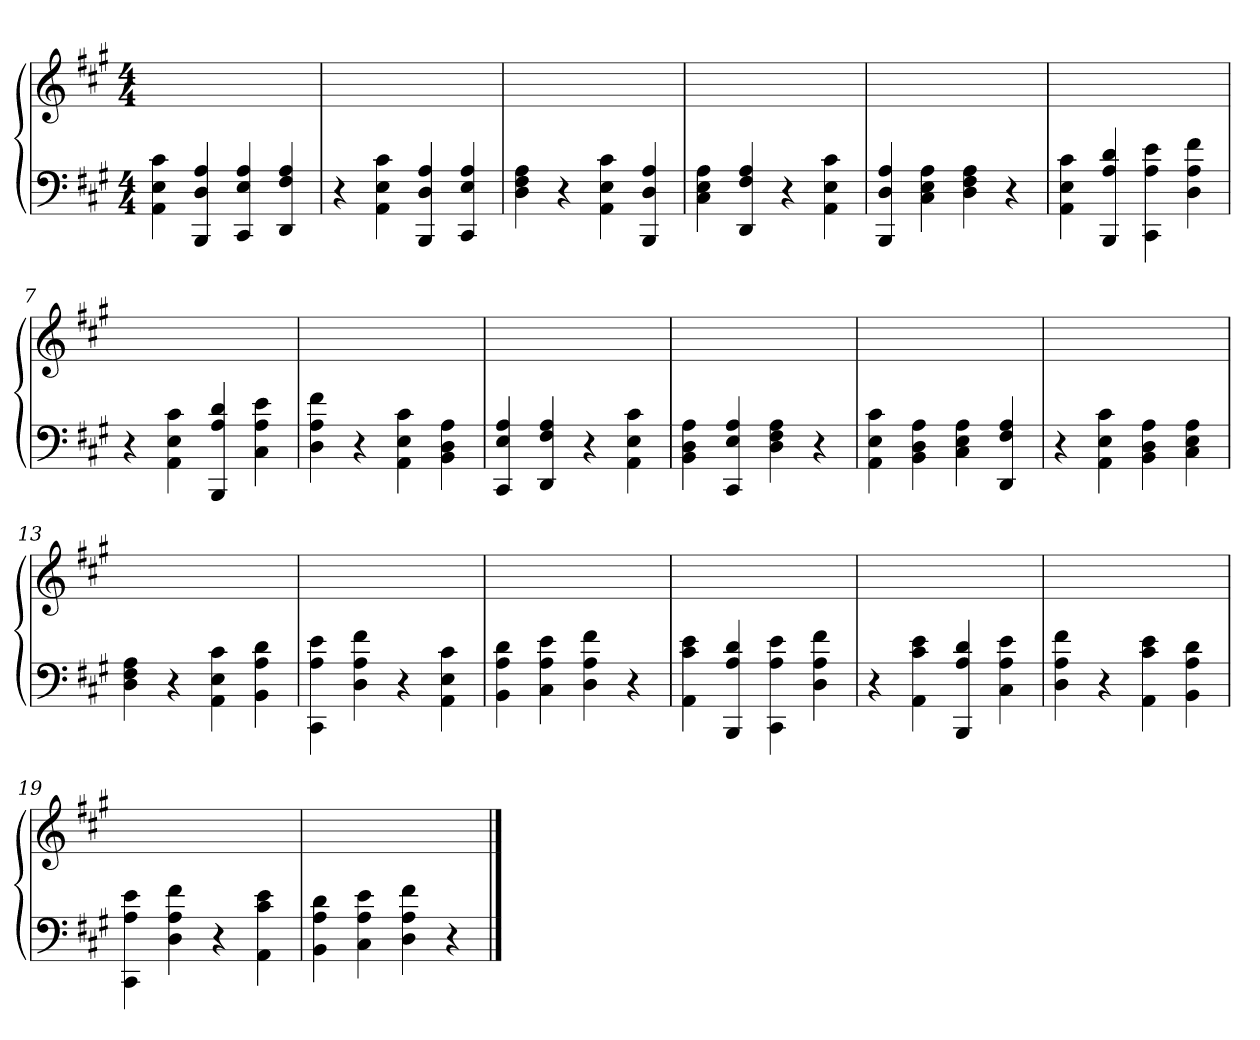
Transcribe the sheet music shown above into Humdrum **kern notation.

**kern	**kern
*part2	*part1
*staff2	*staff1
*clefF4	*clefG2
*k[f#c#g#]	*k[f#c#g#]
*A:	*A:
*M4/4	*M4/4
*MM60	*MM60
=1	=1
4AA 4E 4c#	1ryy
4BBB 4D 4A	.
4CC# 4E 4A	.
4DD 4F# 4A	.
=2	=2
4r	1ryy
4AA 4E 4c#	.
4BBB 4D 4A	.
4CC# 4E 4A	.
=3	=3
4D 4F# 4A	1ryy
4r	.
4AA 4E 4c#	.
4BBB 4D 4A	.
=4	=4
4C# 4E 4A	1ryy
4DD 4F# 4A	.
4r	.
4AA 4E 4c#	.
=5	=5
4BBB 4D 4A	1ryy
4C# 4E 4A	.
4D 4F# 4A	.
4r	.
=6	=6
4AA 4E 4c#	1ryy
4BBB 4A 4d	.
4CC# 4A 4e	.
4D 4A 4f#	.
=7	=7
4r	1ryy
4AA 4E 4c#	.
4BBB 4A 4d	.
4C# 4A 4e	.
=8	=8
4D 4A 4f#	1ryy
4r	.
4AA 4E 4c#	.
4BB 4D 4A	.
=9	=9
4CC# 4E 4A	1ryy
4DD 4F# 4A	.
4r	.
4AA 4E 4c#	.
=10	=10
4BB 4D 4A	1ryy
4CC# 4E 4A	.
4D 4F# 4A	.
4r	.
=11	=11
4AA 4E 4c#	1ryy
4BB 4D 4A	.
4C# 4E 4A	.
4DD 4F# 4A	.
=12	=12
4r	1ryy
4AA 4E 4c#	.
4BB 4D 4A	.
4C# 4E 4A	.
=13	=13
4D 4F# 4A	1ryy
4r	.
4AA 4E 4c#	.
4BB 4A 4d	.
=14	=14
4CC# 4A 4e	1ryy
4D 4A 4f#	.
4r	.
4AA 4E 4c#	.
=15	=15
4BB 4A 4d	1ryy
4C# 4A 4e	.
4D 4A 4f#	.
4r	.
=16	=16
4AA 4c# 4e	1ryy
4BBB 4A 4d	.
4CC# 4A 4e	.
4D 4A 4f#	.
=17	=17
4r	1ryy
4AA 4c# 4e	.
4BBB 4A 4d	.
4C# 4A 4e	.
=18	=18
4D 4A 4f#	1ryy
4r	.
4AA 4c# 4e	.
4BB 4A 4d	.
=19	=19
4CC# 4A 4e	1ryy
4D 4A 4f#	.
4r	.
4AA 4c# 4e	.
=20	=20
4BB 4A 4d	1ryy
4C# 4A 4e	.
4D 4A 4f#	.
4r	.
==	==
*-	*-
